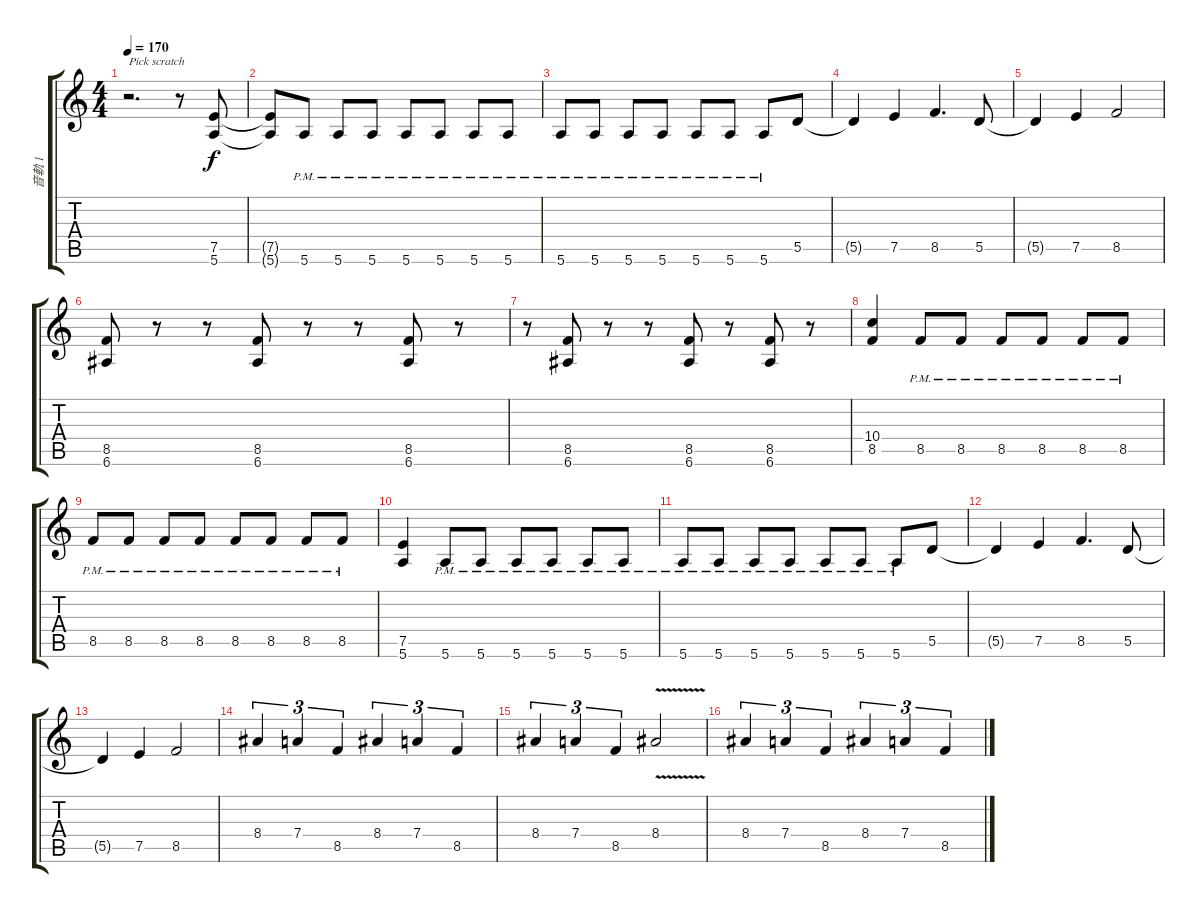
\track ("音軌 1" "音軌 1") {instrument overdrivenguitar}
\staff {score tabs}
\tuning (E4 B3 G3 D3 A2 E2) {hide}
\ts (4 4)
\tempo 170
\clef g2
\ks c
r.2{d txt "Pick scratch" dy f} r.8 (7.5 5.6).8 |
(7.5{t} 5.6{t}).8 5.6{pm}.8 5.6{pm}.8 5.6{pm}.8 5.6{pm}.8 5.6{pm}.8 5.6{pm}.8 5.6{pm}.8 |
5.6{pm}.8 5.6{pm}.8 5.6{pm}.8 5.6{pm}.8 5.6{pm}.8 5.6{pm}.8 5.6{pm}.8 5.5.8 |
5.5{t}.4 7.5.4 8.5.4{d} 5.5.8 |
5.5{t}.4 7.5.4 8.5.2 |
(8.5 6.6).8 r.8 r.8 (8.5 6.6).8 r.8 r.8 (8.5 6.6).8 r.8 |
r.8 (8.5 6.6).8 r.8 r.8 (8.5 6.6).8 r.8 (8.5 6.6).8 r.8 |
(10.4 8.5).4 8.5{pm}.8 8.5{pm}.8 8.5{pm}.8 8.5{pm}.8 8.5{pm}.8 8.5{pm}.8 |
8.5{pm}.8 8.5{pm}.8 8.5{pm}.8 8.5{pm}.8 8.5{pm}.8 8.5{pm}.8 8.5{pm}.8 8.5{pm}.8 |
(7.5 5.6).4 5.6{pm}.8 5.6{pm}.8 5.6{pm}.8 5.6{pm}.8 5.6{pm}.8 5.6{pm}.8 |
5.6{pm}.8 5.6{pm}.8 5.6{pm}.8 5.6{pm}.8 5.6{pm}.8 5.6{pm}.8 5.6{pm}.8 5.5.8 |
5.5{t}.4 7.5.4 8.5.4{d} 5.5.8 |
5.5{t}.4 7.5.4 8.5.2 |
8.4.4{tu (3 2)} 7.4.4{tu (3 2)} 8.5.4{tu (3 2)} 8.4.4{tu (3 2)} 7.4.4{tu (3 2)} 8.5.4{tu (3 2)} |
8.4.4{tu (3 2)} 7.4.4{tu (3 2)} 8.5.4{tu (3 2)} 8.4{v}.2 |
8.4.4{tu (3 2)} 7.4.4{tu (3 2)} 8.5.4{tu (3 2)} 8.4.4{tu (3 2)} 7.4.4{tu (3 2)} 8.5.4{tu (3 2)}
